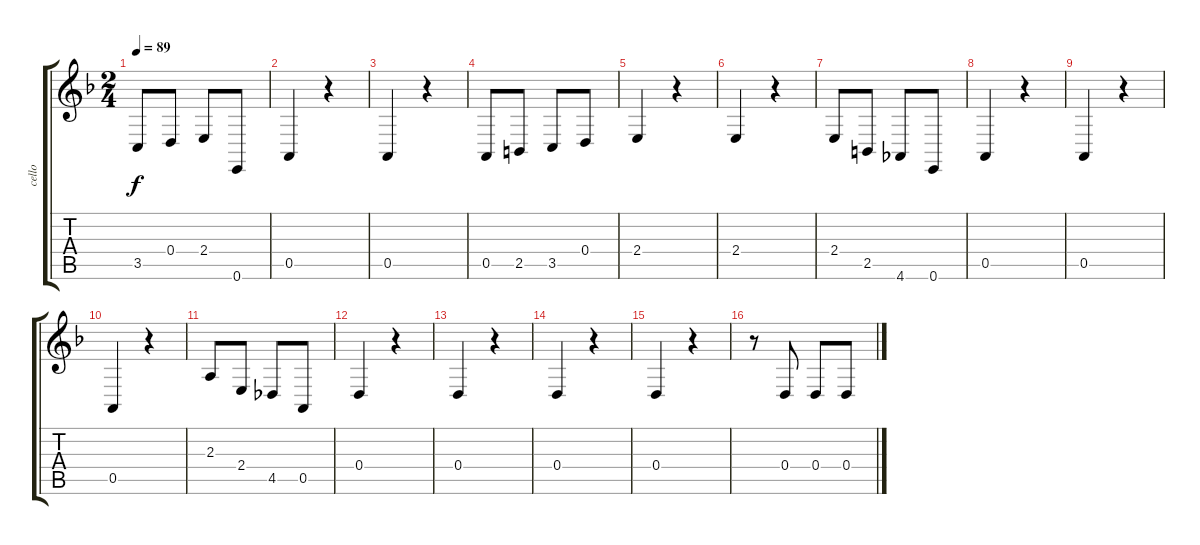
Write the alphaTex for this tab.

\track ("cello" "cello") {instrument cello}
\staff {score tabs}
\tuning (E4 B3 G3 D3 A2 E2) {hide}
\ts (2 4)
\tempo 89
\clef g2
\ks dminor
3.5.8{dy f} 0.4.8 2.4.8 0.6.8 |
0.5.4 r.4 |
0.5.4 r.4 |
0.5.8 2.5.8 3.5.8 0.4.8 |
2.4.4 r.4 |
2.4.4 r.4 |
2.4.8 2.5.8 4.6.8 0.6.8 |
0.5.4 r.4 |
0.5.4 r.4 |
0.5.4 r.4 |
2.3.8 2.4.8 4.5.8 0.5.8 |
0.4.4 r.4 |
0.4.4 r.4 |
0.4.4 r.4 |
0.4.4 r.4 |
r.8 0.4.8 0.4.8 0.4.8
